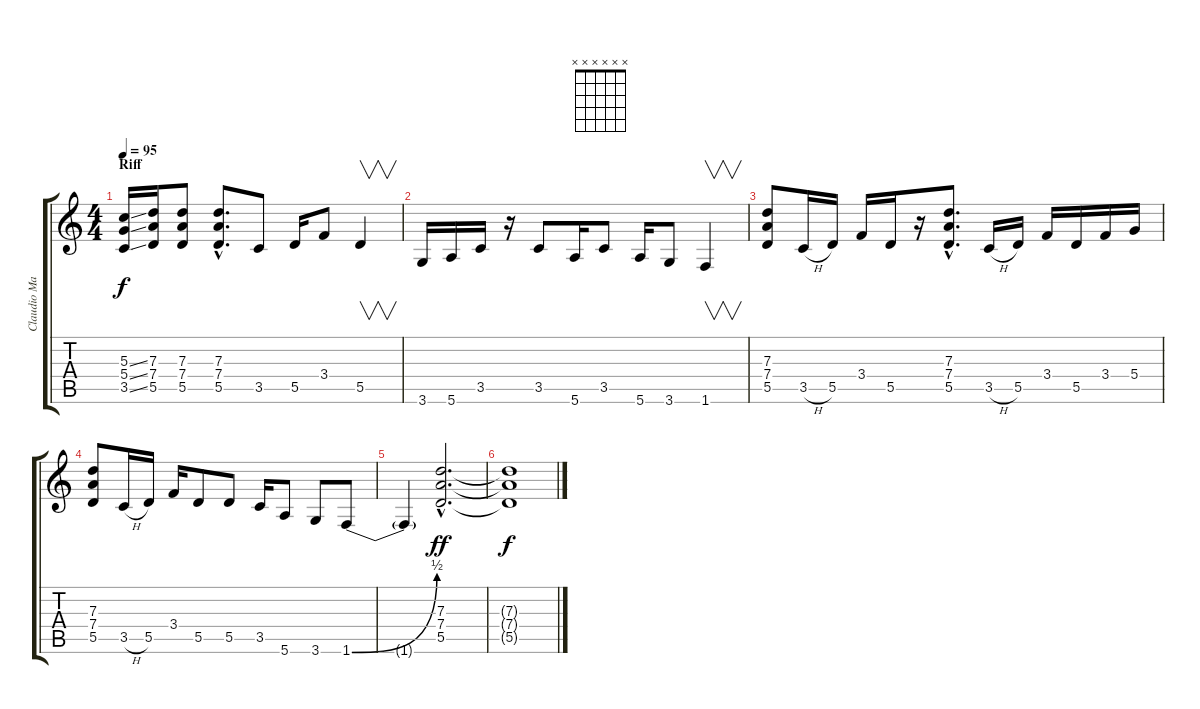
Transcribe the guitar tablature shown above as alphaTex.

\track ("Claudio Marciello (Gtr 2)" "Claudio Ma") {instrument overdrivenguitar}
\staff {score tabs}
\tuning (E4 B3 G3 D3 A2 E2) {hide}
\chord ("" x x x x x x) {firstfret 0}
\ts (4 4)
\section ("" "Riff")
\tempo 95
\clef g2
\ks c
(5.3{ss} 5.4{ss} 3.5{ss}).16{dy f} (7.3 7.4 5.5).16 (7.3 7.4 5.5).8 (7.3{hac} 7.4{hac} 5.5{hac}).8{d} 3.5.8 5.5.16 3.4.8 5.5.4{v} |
3.6.16 5.6.16 3.5.16 r.16 3.5.8 5.6.16 3.5.8 5.6.16 3.6.8 1.6.4{v} |
(7.3 7.4 5.5).8 3.5{h}.16 5.5.16 3.4.16 5.5.16 r.16 (7.3{hac} 7.4{hac} 5.5{hac}).8{d} 3.5{h}.16 5.5.16 3.4.16 5.5.16 3.4.16 5.4.16 |
(7.3 7.4 5.5).8 3.5{h}.16 5.5.16 3.4.16 5.5.8 5.5.8 3.5.16 5.6.8 3.6.8 1.6{be (bend 0 0 60 2)}.8 |
1.6{t}.4 (7.3{hac} 7.4{hac} 5.5{hac}).2{d dy ff} |
(7.3{t} 7.4{t} 5.5{t}).1{ch "" dy f volume 0}
